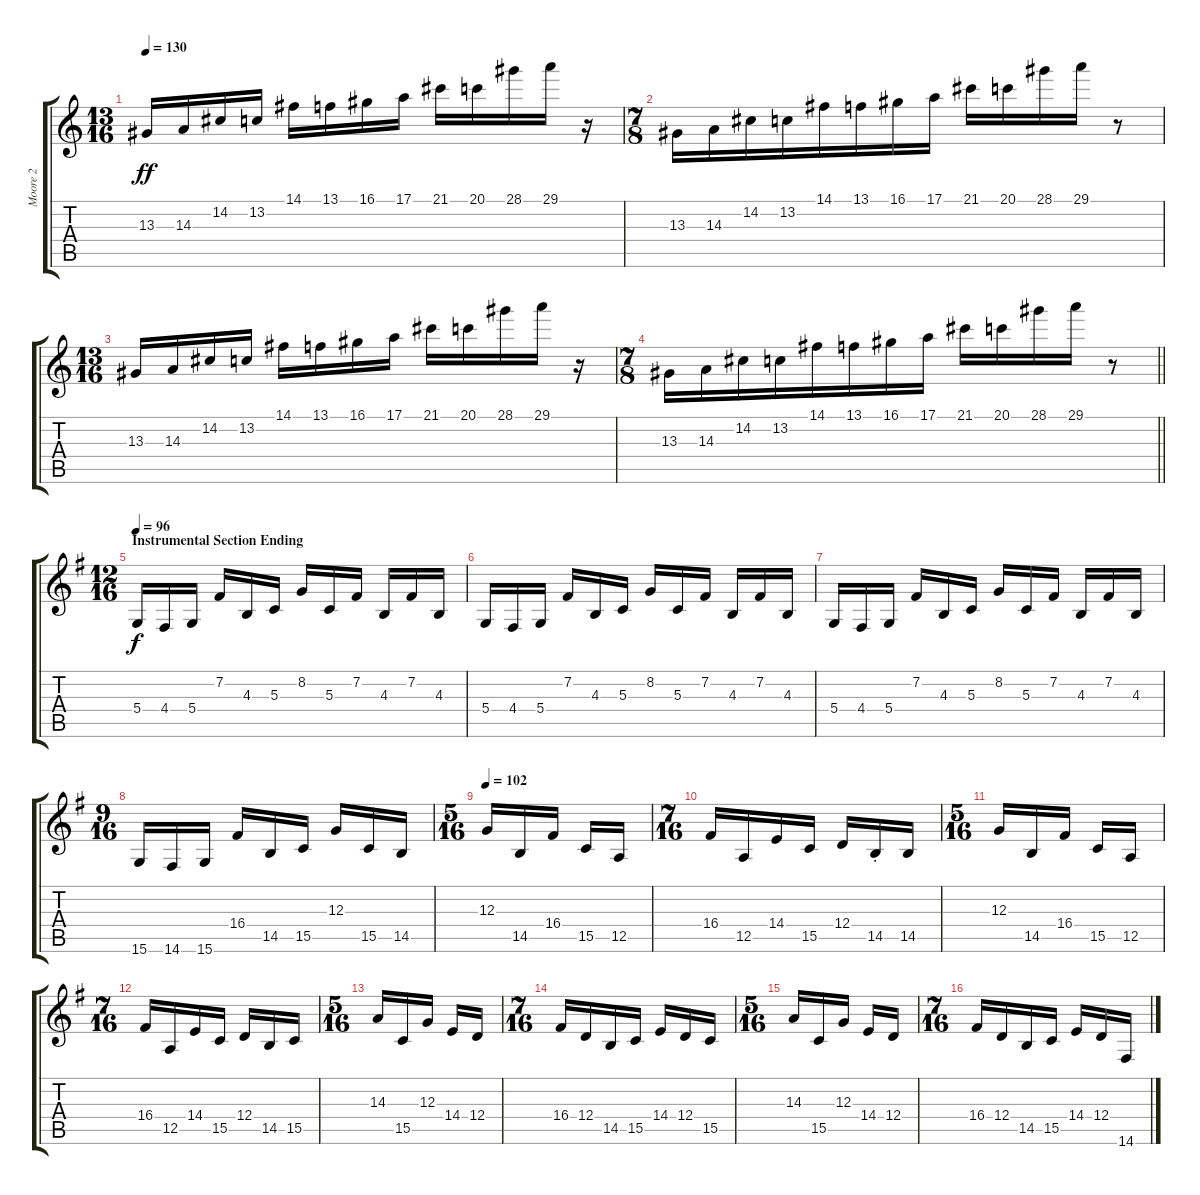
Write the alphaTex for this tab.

\track ("Moore 2" "Moore 2") {instrument rockorgan}
\staff {score tabs}
\tuning (E4 B3 G3 D3 A2 E2) {hide}
\ts (13 16)
\tempo 130
\clef g2
\ks aminor
13.3.16{dy ff instrument lead2sawtooth} 14.3.16 14.2.16 13.2.16 14.1.16 13.1.16 16.1.16 17.1.16 21.1.16 20.1.16 28.1.16 29.1.16 r.16 |
\ts (7 8)
13.3.16 14.3.16 14.2.16 13.2.16 14.1.16 13.1.16 16.1.16 17.1.16 21.1.16 20.1.16 28.1.16 29.1.16 r.8 |
\ts (13 16)
13.3.16 14.3.16 14.2.16 13.2.16 14.1.16 13.1.16 16.1.16 17.1.16 21.1.16 20.1.16 28.1.16 29.1.16 r.16 |
\ts (7 8)
\barLineRight lightlight
13.3.16 14.3.16 14.2.16 13.2.16 14.1.16 13.1.16 16.1.16 17.1.16 21.1.16 20.1.16 28.1.16 29.1.16 r.8 |
\ts (12 16)
\section ("" "Instrumental Section Ending")
\tempo 96
\ks eminor
5.4.16{dy f instrument lead1square} 4.4.16 5.4.16 7.2.16 4.3.16 5.3.16 8.2.16 5.3.16 7.2.16 4.3.16 7.2.16 4.3.16 |
5.4.16 4.4.16 5.4.16 7.2.16 4.3.16 5.3.16 8.2.16 5.3.16 7.2.16 4.3.16 7.2.16 4.3.16 |
5.4.16 4.4.16 5.4.16 7.2.16 4.3.16 5.3.16 8.2.16 5.3.16 7.2.16 4.3.16 7.2.16 4.3.16 |
\ts (9 16)
15.6.16 14.6.16 15.6.16 16.4.16 14.5.16 15.5.16 12.3.16 15.5.16 14.5.16 |
\ts (5 16)
\tempo 102
12.3.16 14.5.16 16.4.16 15.5.16 12.5.16 |
\ts (7 16)
16.4.16 12.5.16 14.4.16 15.5.16 12.4.16 14.5{st}.16 14.5.16 |
\ts (5 16)
12.3.16 14.5.16 16.4.16 15.5.16 12.5.16 |
\ts (7 16)
16.4.16 12.5.16 14.4.16 15.5.16 12.4.16 14.5.16 15.5.16 |
\ts (5 16)
14.3.16 15.5.16 12.3.16 14.4.16 12.4.16 |
\ts (7 16)
16.4.16 12.4.16 14.5.16 15.5.16 14.4.16 12.4.16 15.5.16 |
\ts (5 16)
14.3.16 15.5.16 12.3.16 14.4.16 12.4.16 |
\ts (7 16)
16.4.16 12.4.16 14.5.16 15.5.16 14.4.16 12.4.16 14.6.16
